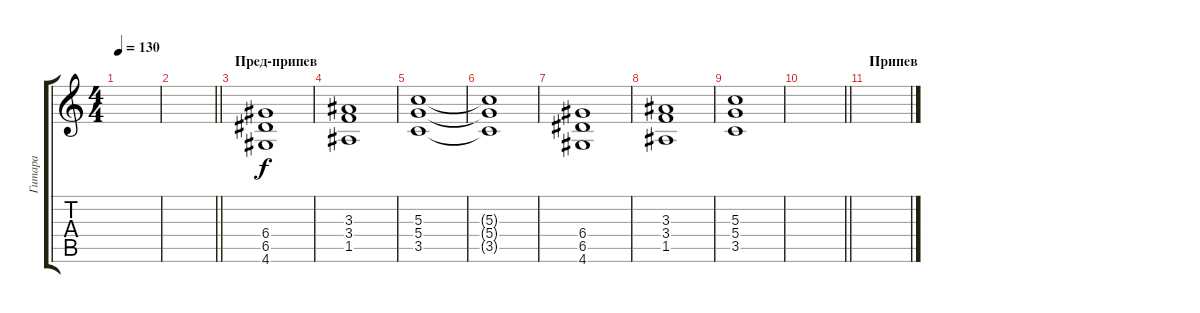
\track ("Гитара" "Гитара") {instrument overdrivenguitar}
\staff {score tabs}
\tuning (E4 B3 G3 D3 A2 E2) {hide}
\ts (4 4)
\tempo 130
\clef g2
\ks c
|
\barLineRight lightlight
|
\section ("" "Пред-припев")
(6.4 6.5 4.6).1 |
(3.3 3.4 1.5).1 |
(5.3 5.4 3.5).1 |
(5.3{t} 5.4{t} 3.5{t}).1 |
(6.4 6.5 4.6).1 |
(3.3 3.4 1.5).1 |
(5.3 5.4 3.5).1 |
\barLineRight lightlight
|
\section ("" "Припев")
